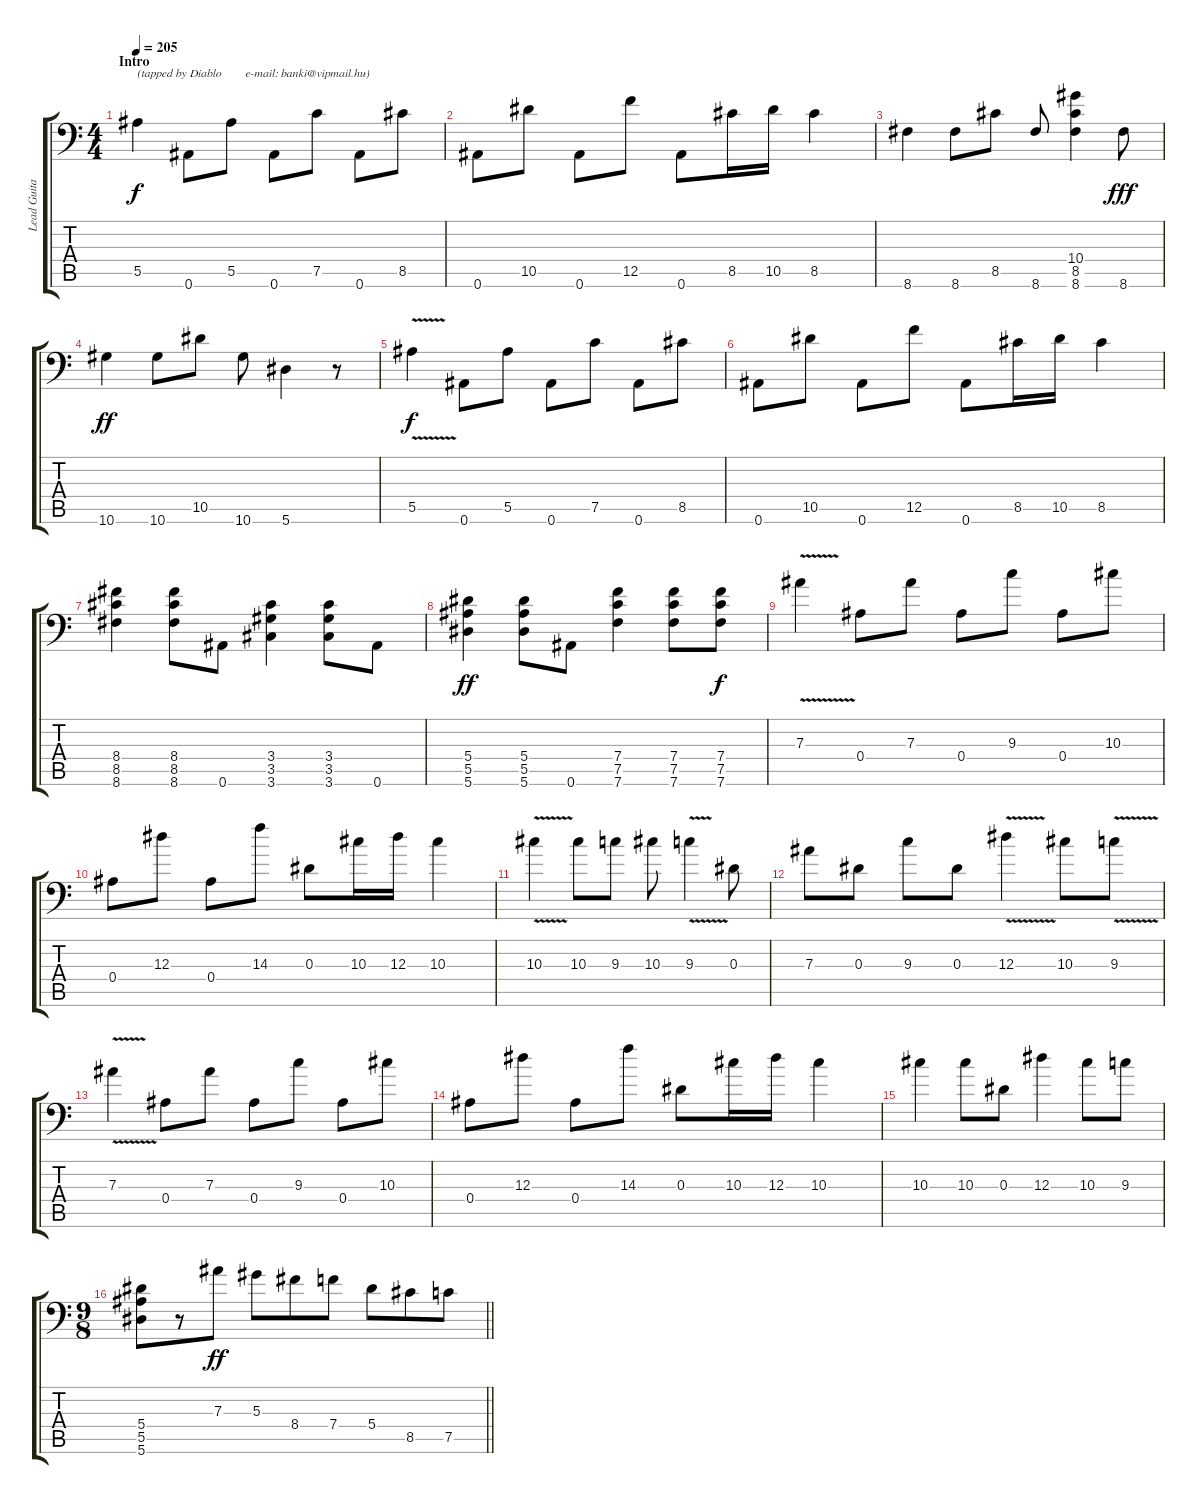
\track ("Lead Guitar" "Lead Guita") {instrument distortionguitar}
\staff {score tabs}
\tuning (C4 G3 Eb3 Bb2 F2 Bb1) {hide}
\ts (4 4)
\section ("" "Intro")
\tempo 205
\clef f4
\ks c
5.5.4{txt "(tapped by Diablo        e-mail: banki@vipmail.hu)" dy f instrument distortionguitar} 0.6.8 5.5.8 0.6.8 7.5.8 0.6.8 8.5.8 |
0.6.8 10.5.8 0.6.8 12.5.8 0.6.8 8.5.16 10.5.16 8.5.4 |
8.6.4 8.6.8 8.5.8 8.6.8{beam Up} (10.4 8.5 8.6).4 8.6.8{dy fff} |
10.6.4{dy ff} 10.6.8 10.5.8 10.6.8 5.6.4 r.8 |
5.5{v}.4{dy f} 0.6.8 5.5.8 0.6.8 7.5.8 0.6.8 8.5.8 |
0.6.8 10.5.8 0.6.8 12.5.8 0.6.8 8.5.16 10.5.16 8.5.4 |
(8.4 8.5 8.6).4 (8.4 8.5 8.6).8 0.6.8 (3.4 3.5 3.6).4 (3.4 3.5 3.6).8 0.6.8 |
(5.4 5.5 5.6).4{dy ff} (5.4 5.5 5.6).8 0.6.8 (7.4 7.5 7.6).4 (7.4 7.5 7.6).8 (7.4 7.5 7.6).8{dy f} |
7.3{v}.4{balance 8} 0.4.8 7.3.8 0.4.8 9.3.8 0.4.8 10.3.8 |
0.4.8 12.3.8 0.4.8 14.3.8 0.3.8 10.3.16 12.3.16 10.3.4 |
10.3{v}.4 10.3.8 9.3.8 10.3.8 9.3{v}.4 0.3.8 |
7.3.8 0.3.8 9.3.8 0.3.8 12.3{v}.4 10.3.8 9.3{v}.8 |
7.3{v}.4 0.4.8 7.3.8 0.4.8 9.3.8 0.4.8 10.3.8 |
0.4.8 12.3.8 0.4.8 14.3.8 0.3.8 10.3.16 12.3.16 10.3.4 |
10.3.4 10.3.8 0.3.8 12.3.4 10.3.8 9.3.8 |
\ts (9 8)
\barLineRight lightlight
(5.4 5.5 5.6).8 r.8 7.3.8{dy ff} 5.3.8 8.4.8 7.4.8 5.4.8 8.5.8 7.5.8
